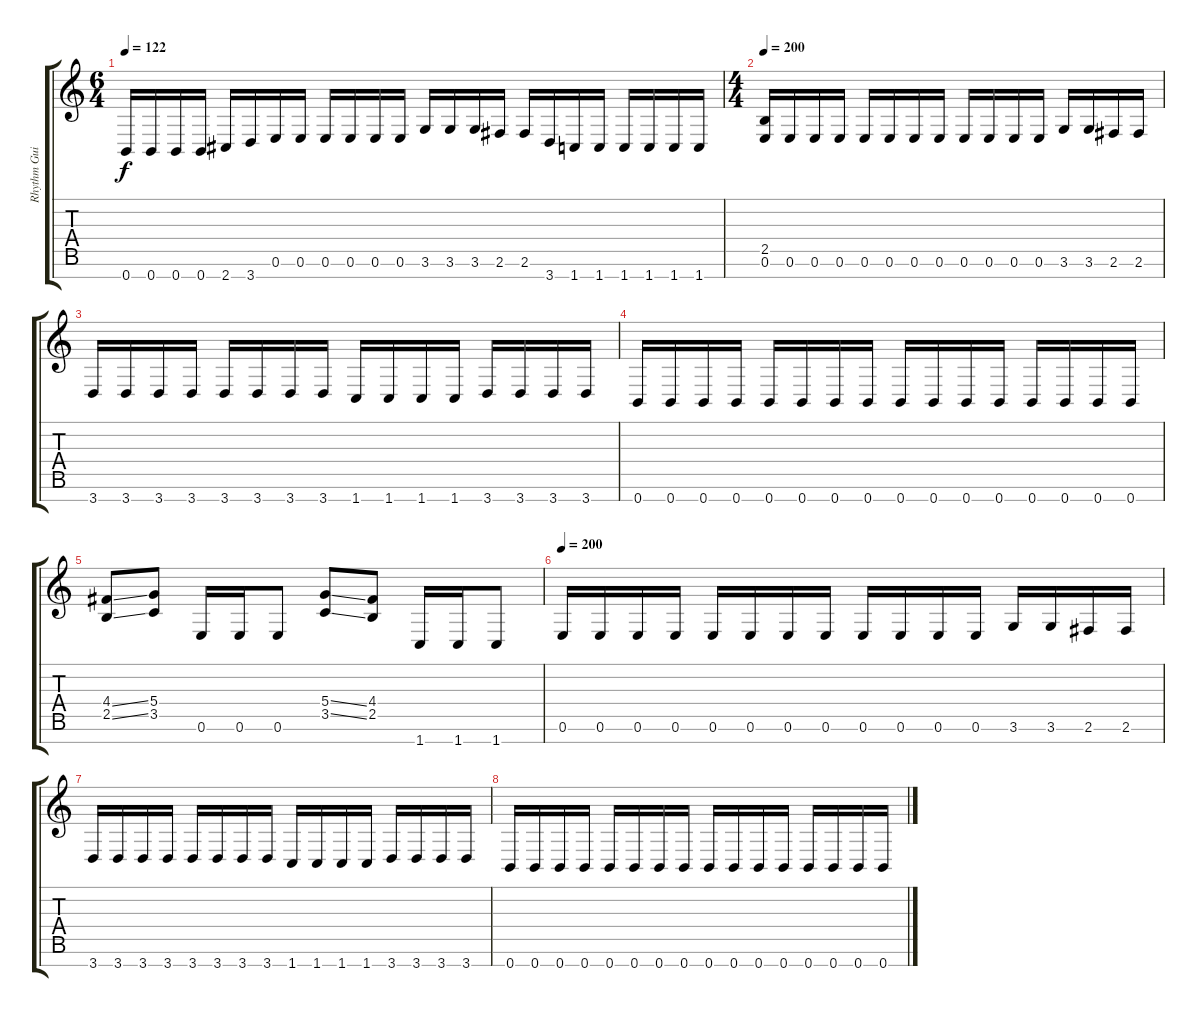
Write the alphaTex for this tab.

\track ("Rhythm Guitar" "Rhythm Gui") {instrument distortionguitar}
\staff {score tabs}
\tuning (E4 B3 G3 D3 A2 E2 B1) {hide}
\ts (6 4)
\tempo 122
\clef g2
\ks c
0.7.16{dy f} 0.7.16 0.7.16 0.7.16 2.7.16 3.7.16 0.6.16 0.6.16 0.6.16 0.6.16 0.6.16 0.6.16 3.6.16 3.6.16 3.6.16 2.6.16 2.6.16 3.7.16 1.7.16 1.7.16 1.7.16 1.7.16 1.7.16 1.7.16 |
\ts (4 4)
\tempo 200
(2.5 0.6).16 0.6.16 0.6.16 0.6.16 0.6.16 0.6.16 0.6.16 0.6.16 0.6.16 0.6.16 0.6.16 0.6.16 3.6.16 3.6.16 2.6.16 2.6.16 |
3.7.16 3.7.16 3.7.16 3.7.16 3.7.16 3.7.16 3.7.16 3.7.16 1.7.16 1.7.16 1.7.16 1.7.16 3.7.16 3.7.16 3.7.16 3.7.16 |
0.7.16 0.7.16 0.7.16 0.7.16 0.7.16 0.7.16 0.7.16 0.7.16 0.7.16 0.7.16 0.7.16 0.7.16 0.7.16 0.7.16 0.7.16 0.7.16 |
(4.4{ss} 2.5{ss}).8 (5.4 3.5).8 0.6.16 0.6.16 0.6.8 (5.4{ss} 3.5{ss}).8 (4.4 2.5).8 1.7.16 1.7.16 1.7.8 |
\tempo 200
0.6.16 0.6.16 0.6.16 0.6.16 0.6.16 0.6.16 0.6.16 0.6.16 0.6.16 0.6.16 0.6.16 0.6.16 3.6.16 3.6.16 2.6.16 2.6.16 |
3.7.16 3.7.16 3.7.16 3.7.16 3.7.16 3.7.16 3.7.16 3.7.16 1.7.16 1.7.16 1.7.16 1.7.16 3.7.16 3.7.16 3.7.16 3.7.16 |
0.7.16 0.7.16 0.7.16 0.7.16 0.7.16 0.7.16 0.7.16 0.7.16 0.7.16 0.7.16 0.7.16 0.7.16 0.7.16 0.7.16 0.7.16 0.7.16
